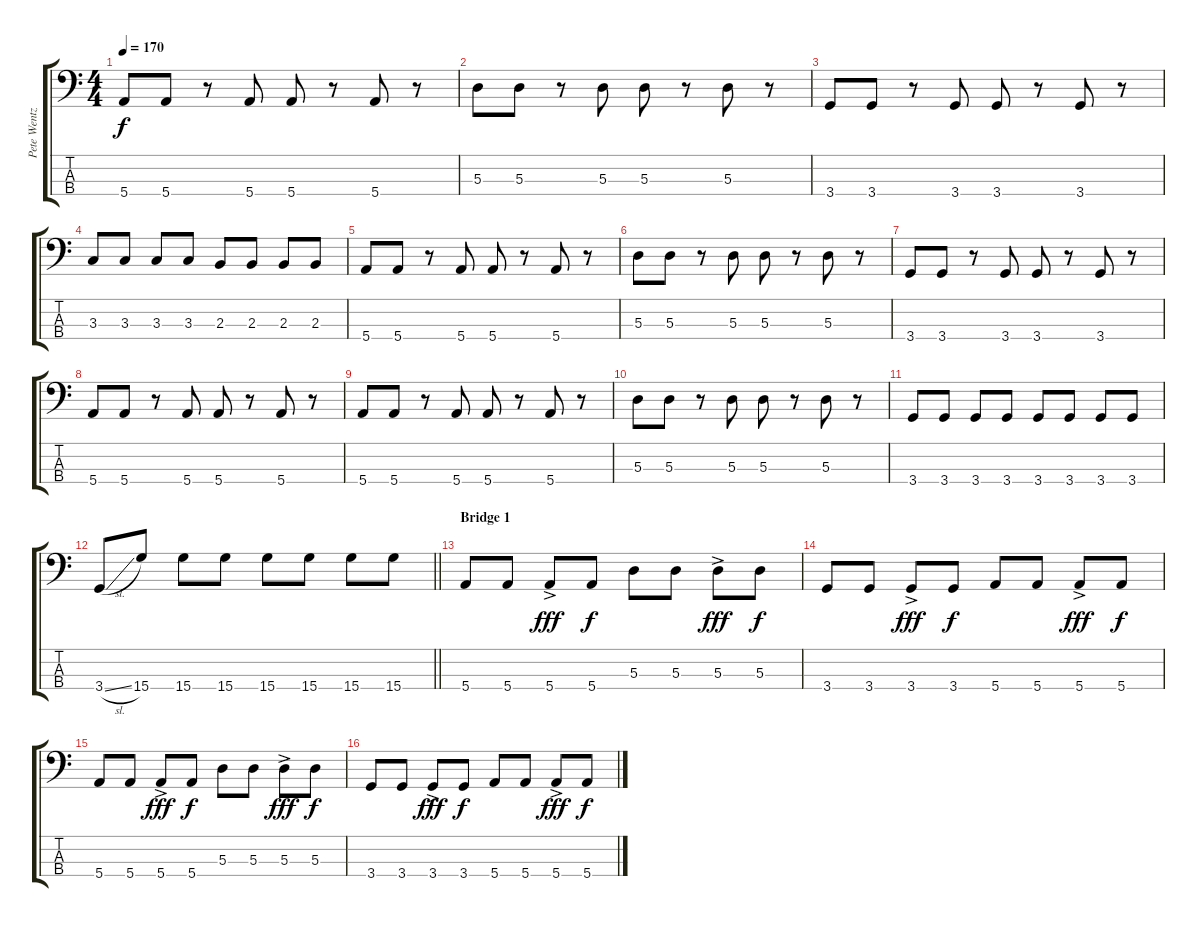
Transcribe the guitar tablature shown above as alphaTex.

\track ("Pete Wentz (Bass)" "Pete Wentz") {instrument electricbasspick}
\staff {score tabs}
\tuning (G2 D2 A1 E1) {hide}
\ts (4 4)
\tempo 170
\clef f4
\ks c
5.4.8{dy f} 5.4.8 r.8 5.4.8 5.4.8 r.8 5.4.8 r.8 |
5.3.8 5.3.8 r.8 5.3.8 5.3.8 r.8 5.3.8 r.8 |
3.4.8 3.4.8 r.8 3.4.8 3.4.8 r.8 3.4.8 r.8 |
3.3.8 3.3.8 3.3.8 3.3.8 2.3.8 2.3.8 2.3.8 2.3.8 |
5.4.8 5.4.8 r.8 5.4.8 5.4.8 r.8 5.4.8 r.8 |
5.3.8 5.3.8 r.8 5.3.8 5.3.8 r.8 5.3.8 r.8 |
3.4.8 3.4.8 r.8 3.4.8 3.4.8 r.8 3.4.8 r.8 |
5.4.8 5.4.8 r.8 5.4.8 5.4.8 r.8 5.4.8 r.8 |
5.4.8 5.4.8 r.8 5.4.8 5.4.8 r.8 5.4.8 r.8 |
5.3.8 5.3.8 r.8 5.3.8 5.3.8 r.8 5.3.8 r.8 |
3.4.8 3.4.8 3.4.8 3.4.8 3.4.8 3.4.8 3.4.8 3.4.8 |
\barLineRight lightlight
3.4{sl}.8 15.4.8 15.4.8 15.4.8 15.4.8 15.4.8 15.4.8 15.4.8 |
\section ("" "Bridge 1")
5.4.8 5.4.8 5.4{ac}.8{dy fff} 5.4.8{dy f} 5.3.8 5.3.8 5.3{ac}.8{dy fff} 5.3.8{dy f} |
3.4.8 3.4.8 3.4{ac}.8{dy fff} 3.4.8{dy f} 5.4.8 5.4.8 5.4{ac}.8{dy fff} 5.4.8{dy f} |
5.4.8 5.4.8 5.4{ac}.8{dy fff} 5.4.8{dy f} 5.3.8 5.3.8 5.3{ac}.8{dy fff} 5.3.8{dy f} |
3.4.8 3.4.8 3.4{ac}.8{dy fff} 3.4.8{dy f} 5.4.8 5.4.8 5.4{ac}.8{dy fff} 5.4.8{dy f}
